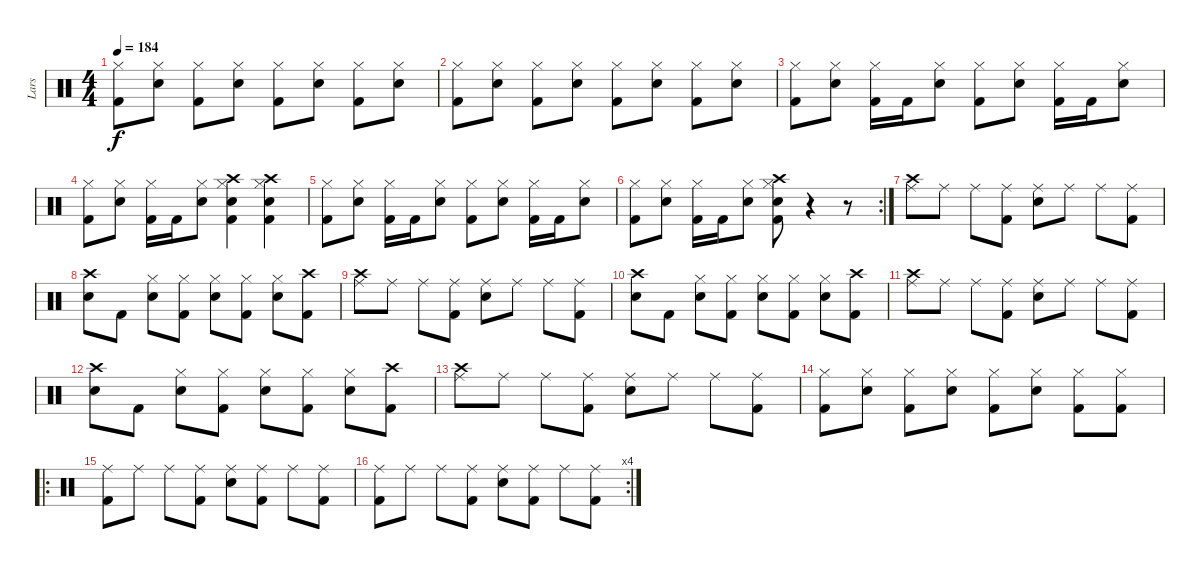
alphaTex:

\track ("Lars" "Lars") {instrument percussion}
\staff {score}
\articulation defaults
\ts (4 4)
\tempo 184
\clef neutral
\ks c
("Kick (hit) 2" "Hi-Hat (closed)").8{dy f} ("Snare (hit) 2" "Hi-Hat (closed)").8 ("Kick (hit) 2" "Hi-Hat (closed)").8 ("Snare (hit) 2" "Hi-Hat (closed)").8 ("Kick (hit) 2" "Hi-Hat (closed)").8 ("Snare (hit) 2" "Hi-Hat (closed)").8 ("Kick (hit) 2" "Hi-Hat (closed)").8 ("Snare (hit) 2" "Hi-Hat (closed)").8 |
("Kick (hit) 2" "Hi-Hat (closed)").8 ("Snare (hit) 2" "Hi-Hat (closed)").8 ("Kick (hit) 2" "Hi-Hat (closed)").8 ("Snare (hit) 2" "Hi-Hat (closed)").8 ("Kick (hit) 2" "Hi-Hat (closed)").8 ("Snare (hit) 2" "Hi-Hat (closed)").8 ("Kick (hit) 2" "Hi-Hat (closed)").8 ("Snare (hit) 2" "Hi-Hat (closed)").8 |
("Kick (hit) 2" "Hi-Hat (closed)").8 ("Snare (hit) 2" "Hi-Hat (closed)").8 ("Kick (hit) 2" "Hi-Hat (closed)").16 "Kick (hit) 2".16 ("Snare (hit) 2" "Hi-Hat (closed)").8 ("Kick (hit) 2" "Hi-Hat (closed)").8 ("Snare (hit) 2" "Hi-Hat (closed)").8 ("Kick (hit) 2" "Hi-Hat (closed)").16 "Kick (hit) 2".16 ("Snare (hit) 2" "Hi-Hat (closed)").8 |
("Kick (hit) 2" "Hi-Hat (closed)").8 ("Snare (hit) 2" "Hi-Hat (closed)").8 ("Kick (hit) 2" "Hi-Hat (closed)").16 "Kick (hit) 2".16 ("Snare (hit) 2" "Hi-Hat (closed)").8 ("Kick (hit) 2" "Snare (hit) 2" "Hi-Hat (closed)" "Crash high (hit)").4 ("Kick (hit) 2" "Snare (hit) 2" "Hi-Hat (closed)" "Crash high (hit)").4 |
("Kick (hit) 2" "Hi-Hat (closed)").8 ("Snare (hit) 2" "Hi-Hat (closed)").8 ("Kick (hit) 2" "Hi-Hat (closed)").16 "Kick (hit) 2".16 ("Snare (hit) 2" "Hi-Hat (closed)").8 ("Kick (hit) 2" "Hi-Hat (closed)").8 ("Snare (hit) 2" "Hi-Hat (closed)").8 ("Kick (hit) 2" "Hi-Hat (closed)").16 "Kick (hit) 2".16 ("Snare (hit) 2" "Hi-Hat (closed)").8 |
\rc 2
("Kick (hit) 2" "Hi-Hat (closed)").8 ("Snare (hit) 2" "Hi-Hat (closed)").8 ("Kick (hit) 2" "Hi-Hat (closed)").16 "Kick (hit) 2".16 ("Snare (hit) 2" "Hi-Hat (closed)").8 ("Kick (hit) 2" "Snare (hit) 2" "Hi-Hat (closed)" "Crash high (hit)").8 r.4 r.8 |
("Crash high (hit)" "Ride (middle)").8 "Ride (middle)".8 "Ride (middle)".8 ("Ride (middle)" "Kick (hit) 2").8 ("Snare (hit) 2" "Ride (middle)").8 "Ride (middle)".8 "Ride (middle)".8 ("Ride (middle)" "Kick (hit) 2").8 |
("Snare (hit) 2" "Crash high (hit)").8 "Kick (hit) 2".8 ("Snare (hit) 2" "Hi-Hat (closed)").8 ("Kick (hit) 2" "Hi-Hat (closed)").8 ("Snare (hit) 2" "Hi-Hat (closed)").8 ("Kick (hit) 2" "Hi-Hat (closed)").8 ("Snare (hit) 2" "Hi-Hat (closed)").8 ("Kick (hit) 2" "Crash high (hit)").8 |
("Crash high (hit)" "Ride (middle)").8 "Ride (middle)".8 "Ride (middle)".8 ("Ride (middle)" "Kick (hit) 2").8 ("Snare (hit) 2" "Ride (middle)").8 "Ride (middle)".8 "Ride (middle)".8 ("Ride (middle)" "Kick (hit) 2").8 |
("Snare (hit) 2" "Crash high (hit)").8 "Kick (hit) 2".8 ("Snare (hit) 2" "Hi-Hat (closed)").8 ("Kick (hit) 2" "Hi-Hat (closed)").8 ("Snare (hit) 2" "Hi-Hat (closed)").8 ("Kick (hit) 2" "Hi-Hat (closed)").8 ("Snare (hit) 2" "Hi-Hat (closed)").8 ("Kick (hit) 2" "Crash high (hit)").8 |
("Crash high (hit)" "Ride (middle)").8 "Ride (middle)".8 "Ride (middle)".8 ("Ride (middle)" "Kick (hit) 2").8 ("Snare (hit) 2" "Ride (middle)").8 "Ride (middle)".8 "Ride (middle)".8 ("Ride (middle)" "Kick (hit) 2").8 |
("Snare (hit) 2" "Crash high (hit)").8 "Kick (hit) 2".8 ("Snare (hit) 2" "Hi-Hat (closed)").8 ("Kick (hit) 2" "Hi-Hat (closed)").8 ("Snare (hit) 2" "Hi-Hat (closed)").8 ("Kick (hit) 2" "Hi-Hat (closed)").8 ("Snare (hit) 2" "Hi-Hat (closed)").8 ("Kick (hit) 2" "Crash high (hit)").8 |
("Crash high (hit)" "Ride (middle)").8 "Ride (middle)".8 "Ride (middle)".8 ("Ride (middle)" "Kick (hit) 2").8 ("Snare (hit) 2" "Ride (middle)").8 "Ride (middle)".8 "Ride (middle)".8 ("Ride (middle)" "Kick (hit) 2").8 |
("Kick (hit) 2" "Hi-Hat (closed)").8 ("Snare (hit) 2" "Hi-Hat (closed)").8 ("Kick (hit) 2" "Hi-Hat (closed)").8 ("Snare (hit) 2" "Hi-Hat (closed)").8 ("Kick (hit) 2" "Hi-Hat (closed)").8 ("Snare (hit) 2" "Hi-Hat (closed)").8 ("Kick (hit) 2" "Hi-Hat (closed)").8 ("Kick (hit) 2" "Hi-Hat (closed)").8 |
\ro
("Kick (hit) 2" "Ride (middle)").8 "Ride (middle)".8 "Ride (middle)".8 ("Ride (middle)" "Kick (hit) 2").8 ("Snare (hit) 2" "Ride (middle)").8 ("Ride (middle)" "Kick (hit) 2").8 "Ride (middle)".8 ("Ride (middle)" "Kick (hit) 2").8 |
\rc 4
("Kick (hit) 2" "Ride (middle)").8 "Ride (middle)".8 "Ride (middle)".8 ("Ride (middle)" "Kick (hit) 2").8 ("Snare (hit) 2" "Ride (middle)").8 ("Ride (middle)" "Kick (hit) 2").8 "Ride (middle)".8 ("Ride (middle)" "Kick (hit) 2").8
